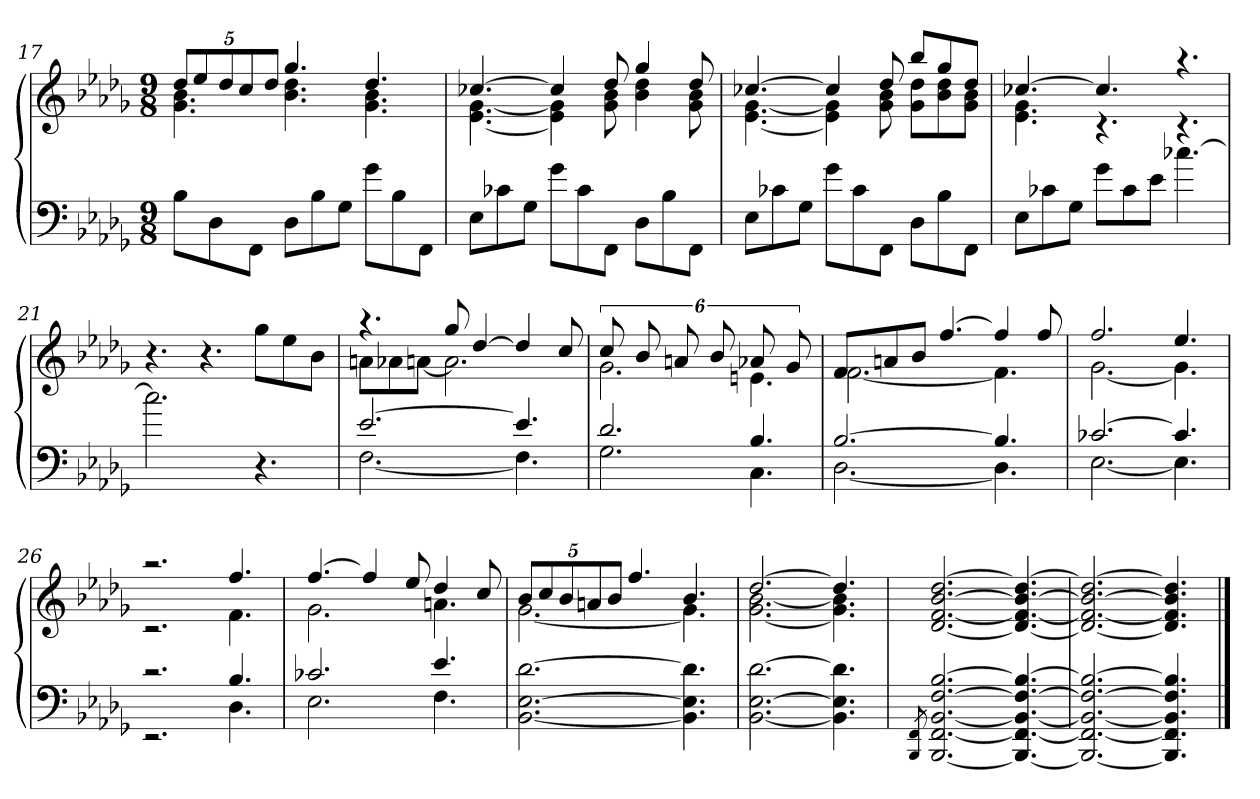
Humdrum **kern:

**kern	**kern
*part1	*part1
*staff2	*staff1
*clefF4	*clefG2
*k[b-e-a-d-g-]	*k[b-e-a-d-g-]
*b-:	*b-:
*M9/8	*M9/8
=17	=17
*	*^
8B-L	40%3dd-L	4.g- 4.b-
.	40%3ee-	.
8D-	.	.
.	40%3dd-	.
.	40%3cc	.
8FFJ	.	.
.	40%3dd-J	.
8D-L	4.gg-	4.b- 4.dd-
8B-	.	.
8G-J	.	.
8g-L	4.dd-	4.g- 4.b-
8B-	.	.
8FFJ	.	.
=18	=18	=18
8E-L	[4.cc-X	[4.e- [4.g-
8c-X	.	.
8G-J	.	.
8g-L	4cc-]	4e-] 4g-]
8c-	.	.
8FFJ	8dd-	8g- 8b-
8D-L	4gg-	4b- 4dd-
8B-	.	.
8FFJ	8dd-	8g- 8b-
=19	=19	=19
8E-L	[4.cc-X	[4.e- [4.g-
8c-X	.	.
8G-J	.	.
8g-L	4cc-]	4e-] 4g-]
8c-	.	.
8FFJ	8dd-	8g- 8b-
8D-L	8bb-L	8g- 8dd-L
8B-	8gg-	8b- 8dd-
8FFJ	8dd-J	8g- 8b-J
=20	=20	=20
8E-L	[4.cc-X	4.e- 4.g-
8c-X	.	.
8G-J	.	.
8g-L	4.cc-]	4.rc
8c-	.	.
8e-J	.	.
[4.cc-X	4.raa	4.rc
*	*v	*v
=21	=21
2.cc-]	4.r
.	4.r
4.r	8gg-L
.	8ee-
.	8b-J
=22	=22
*^	*^
[2.e-	[2.F	4.raa	8anL
.	.	.	8a-X
.	.	.	[8anJ
.	.	8gg-	2.a]
.	.	[4dd-	.
4.e-]	4.F]	4dd-]	.
.	.	8cc	.
=23	=23	=23	=23
2.d-	2.G-	16%3cc	2.g-
.	.	16%3b-	.
.	.	16%3an	.
.	.	16%3b-	.
4.B-	4.C	16%3a-X	4.en
.	.	16%3g-	.
=24	=24	=24	=24
[2.B-	[2.D-	8fL	[2.f
.	.	8an	.
.	.	8b-J	.
.	.	[4.ff	.
4.B-]	4.D-]	4ff]	4.f]
.	.	8ff	.
=25	=25	=25	=25
[2.c-X	[2.E-	2.ff	[2.g-
4.c-]	4.E-]	4.ee-	4.g-]
=26	=26	=26	=26
2.rc	2.rEE	2.raa	2.rc
4.B-	4.D-	4.ff	4.f
=27	=27	=27	=27
2.c-X	2.E-	[4.ff	2.g-
.	.	4ff]	.
.	.	8ee-	.
4.e-	4.F	4dd-	4.an
.	.	8cc	.
*v	*v	*	*
=28	=28	=28
[2.BB- [2.E- [2.d-	40%3b-L	[2.g-
.	40%3cc	.
.	40%3b-	.
.	40%3an	.
.	40%3b-J	.
.	4.ff	.
4.BB-] 4.E-] 4.d-]	4.b-	4.g-]
=29	=29	=29
[2.BB- [2.E- [2.d-	[2.dd-	[2.g- [2.b-
4.BB-] 4.E-] 4.d-]	4.dd-]	4.g-] 4.b-]
*	*v	*v
=30	=30
8qBBB-/ 8qFF/	.
2.BBB-_ 2.FF_ [2.BB- [2.F [2.B-	[2.d- [2.f [2.b- [2.dd-
4.BBB-_ 4.FF_ 4.BB-_ 4.F_ 4.B-_	4.d-_ 4.f_ 4.b-_ 4.dd-_
=31	=31
2.BBB-_ 2.FF_ 2.BB-_ 2.F_ 2.B-_	2.d-_ 2.f_ 2.b-_ 2.dd-_
4.BBB-] 4.FF] 4.BB-] 4.F] 4.B-]	4.d-] 4.f] 4.b-] 4.dd-]
==	==
*-	*-
